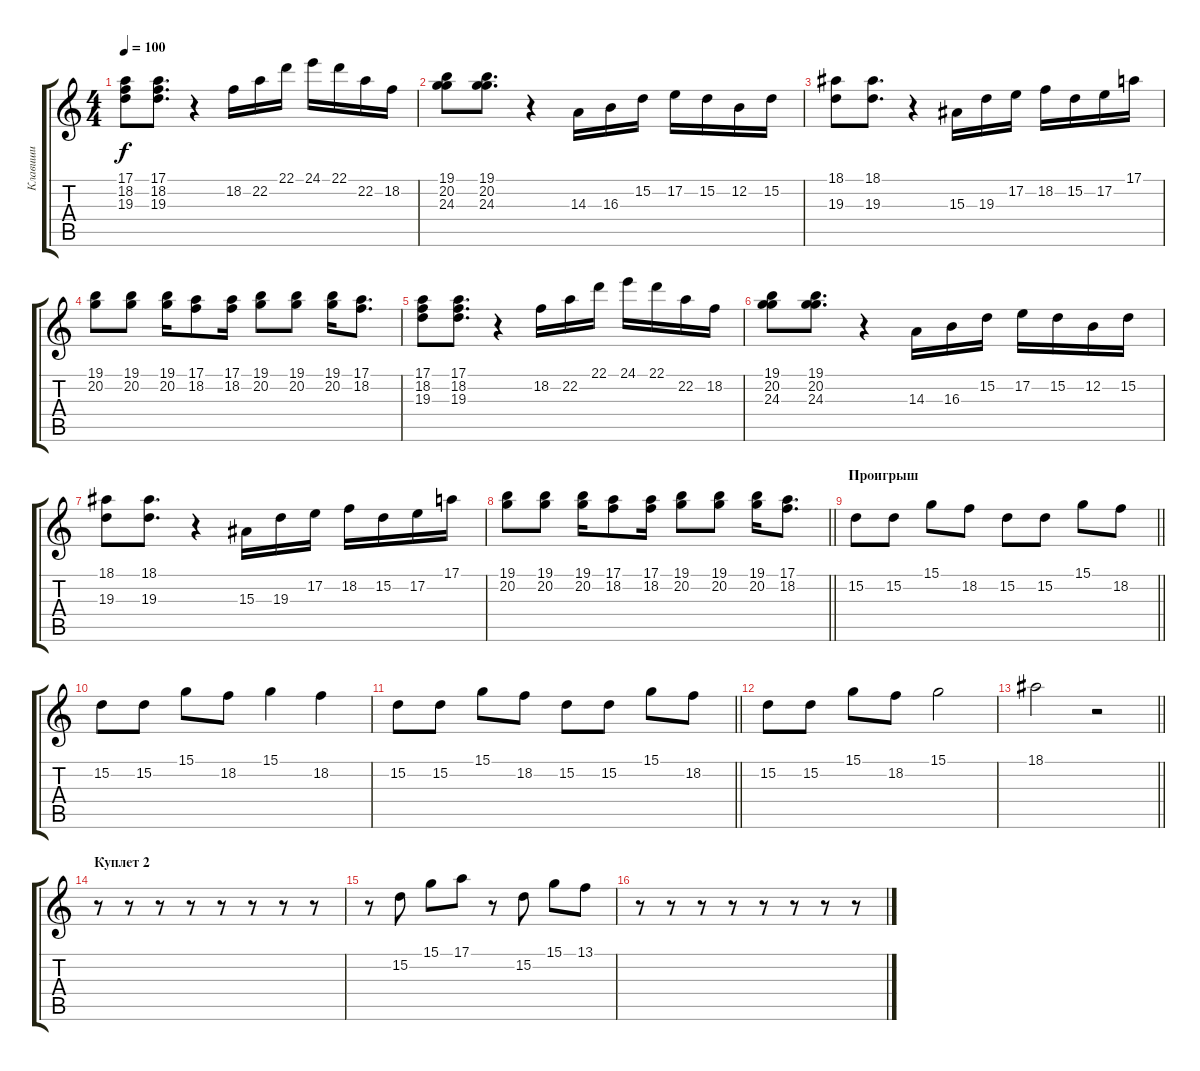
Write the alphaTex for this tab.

\track ("Клавиши" "Клавиши") {instrument brightacousticpiano}
\staff {score tabs}
\tuning (E4 B3 G3 D3 A2 E2) {hide}
\ts (4 4)
\tempo 100
\clef g2
\ks c
(17.1 18.2 19.3).8{dy f} (17.1 18.2 19.3).8{d} r.4 18.2.16 22.2.16 22.1.16 24.1.16 22.1.16 22.2.16 18.2.16 |
(19.1 20.2 24.3).8 (19.1 20.2 24.3).8{d} r.4 14.3.16 16.3.16 15.2.16 17.2.16 15.2.16 12.2.16 15.2.16 |
(18.1 19.3).8 (18.1 19.3).8{d} r.4 15.3.16 19.3.16 17.2.16 18.2.16 15.2.16 17.2.16 17.1.16 |
(19.1 20.2).8 (19.1 20.2).8 (19.1 20.2).16 (17.1 18.2).8 (17.1 18.2).16 (19.1 20.2).8 (19.1 20.2).8 (19.1 20.2).16 (17.1 18.2).8{d} |
(17.1 18.2 19.3).8 (17.1 18.2 19.3).8{d} r.4 18.2.16 22.2.16 22.1.16 24.1.16 22.1.16 22.2.16 18.2.16 |
(19.1 20.2 24.3).8 (19.1 20.2 24.3).8{d} r.4 14.3.16 16.3.16 15.2.16 17.2.16 15.2.16 12.2.16 15.2.16 |
(18.1 19.3).8 (18.1 19.3).8{d} r.4 15.3.16 19.3.16 17.2.16 18.2.16 15.2.16 17.2.16 17.1.16 |
\barLineRight lightlight
(19.1 20.2).8 (19.1 20.2).8 (19.1 20.2).16 (17.1 18.2).8 (17.1 18.2).16 (19.1 20.2).8 (19.1 20.2).8 (19.1 20.2).16 (17.1 18.2).8{d} |
\section ("" "Проигрыш")
\barLineRight lightlight
15.2.8 15.2.8 15.1.8 18.2.8 15.2.8 15.2.8 15.1.8 18.2.8 |
\section ("" "")
15.2.8 15.2.8 15.1.8 18.2.8 15.1.4 18.2.4 |
\barLineRight lightlight
15.2.8 15.2.8 15.1.8 18.2.8 15.2.8 15.2.8 15.1.8 18.2.8 |
15.2.8 15.2.8 15.1.8 18.2.8 15.1.2 |
\barLineRight lightlight
18.1.2 r.2 |
\section ("" "Куплет 2")
r.8 r.8 r.8 r.8 r.8 r.8 r.8 r.8 |
r.8 15.2.8 15.1.8 17.1.8 r.8 15.2.8 15.1.8 13.1.8 |
r.8 r.8 r.8 r.8 r.8 r.8 r.8 r.8
